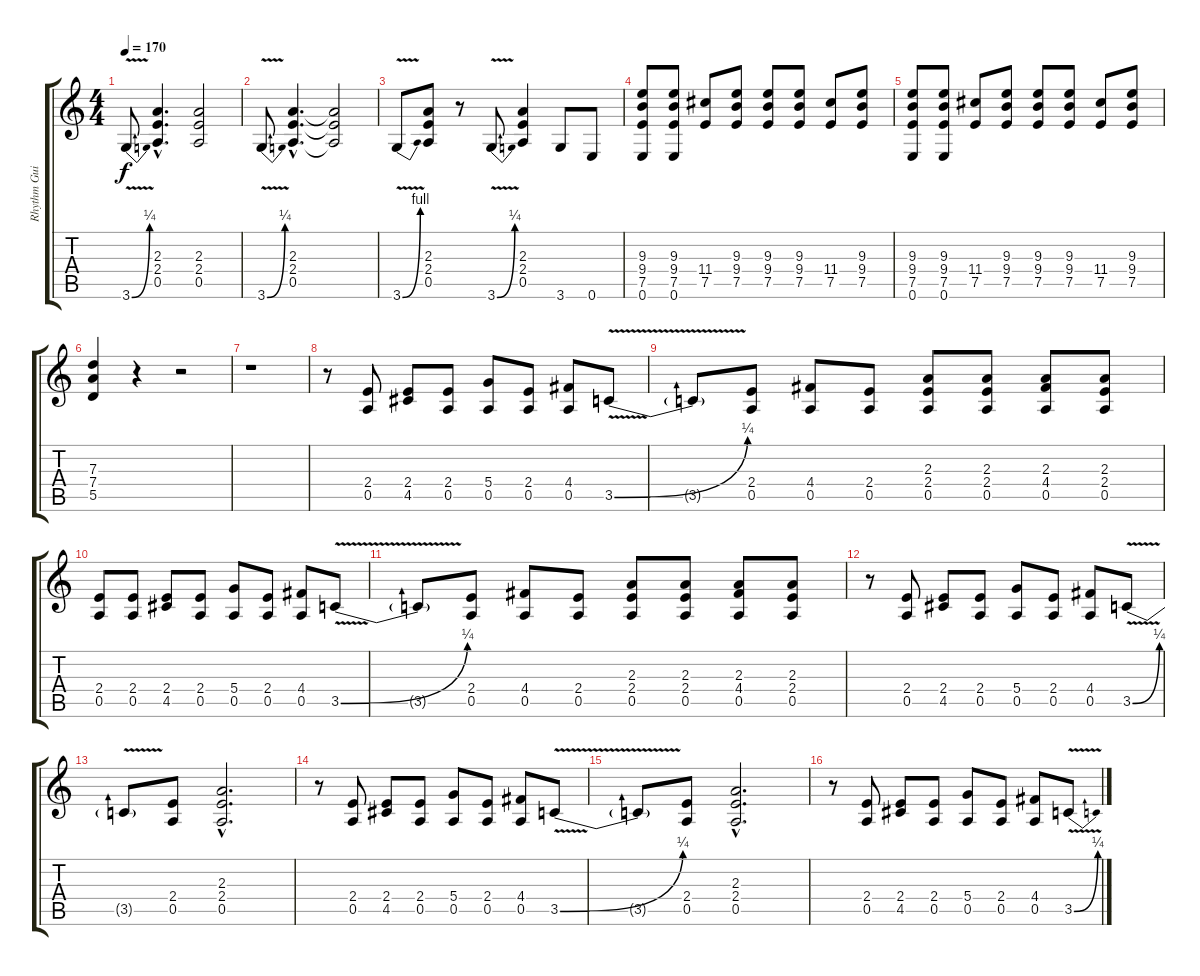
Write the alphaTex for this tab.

\track ("Rhythm Guitar" "Rhythm Gui") {instrument distortionguitar}
\staff {score tabs}
\tuning (E4 B3 G3 D3 A2 E2) {hide}
\ts (4 4)
\tempo 170
\clef g2
\ks c
3.6{be (bend 0 0 60 1) v}.8{dy f} (2.3{hac} 2.4{hac} 0.5{hac}).4{d} (2.3 2.4 0.5).2 |
3.6{be (bend 0 0 60 1) v}.8 (2.3{hac} 2.4{hac} 0.5{hac}).4{d} (2.3{t} 2.4{t} 0.5{t}).2 |
3.6{be (bend 0 0 60 4) v}.8 (2.3 2.4 0.5).8 r.8 3.6{be (bend 0 0 60 1) v}.8 (2.3 2.4 0.5).4 3.6.8 0.6.8 |
(9.3 9.4 7.5 0.6).8 (9.3 9.4 7.5 0.6).8 (11.4 7.5).8 (9.3 9.4 7.5).8 (9.3 9.4 7.5).8 (9.3 9.4 7.5).8 (11.4 7.5).8 (9.3 9.4 7.5).8 |
(9.3 9.4 7.5 0.6).8 (9.3 9.4 7.5 0.6).8 (11.4 7.5).8 (9.3 9.4 7.5).8 (9.3 9.4 7.5).8 (9.3 9.4 7.5).8 (11.4 7.5).8 (9.3 9.4 7.5).8 |
(7.3 7.4 5.5).4 r.4 r.2 |
r.1 |
r.8 (2.4 0.5).8 (2.4 4.5).8 (2.4 0.5).8 (5.4 0.5).8 (2.4 0.5).8 (4.4 0.5).8 3.5{be (bend 0 0 60 1) v}.8 |
3.5{t}.8 (2.4 0.5).8 (4.4 0.5).8 (2.4 0.5).8 (2.3 2.4 0.5).8 (2.3 2.4 0.5).8 (2.3 4.4 0.5).8 (2.3 2.4 0.5).8 |
(2.4 0.5).8 (2.4 0.5).8 (2.4 4.5).8 (2.4 0.5).8 (5.4 0.5).8 (2.4 0.5).8 (4.4 0.5).8 3.5{be (bend 0 0 60 1) v}.8 |
3.5{t}.8 (2.4 0.5).8 (4.4 0.5).8 (2.4 0.5).8 (2.3 2.4 0.5).8 (2.3 2.4 0.5).8 (2.3 4.4 0.5).8 (2.3 2.4 0.5).8 |
r.8 (2.4 0.5).8 (2.4 4.5).8 (2.4 0.5).8 (5.4 0.5).8 (2.4 0.5).8 (4.4 0.5).8 3.5{be (bend 0 0 60 1) v}.8 |
3.5{t}.8 (2.4 0.5).8 (2.3{hac} 2.4{hac} 0.5{hac}).2{d} |
r.8 (2.4 0.5).8 (2.4 4.5).8 (2.4 0.5).8 (5.4 0.5).8 (2.4 0.5).8 (4.4 0.5).8 3.5{be (bend 0 0 60 1) v}.8 |
3.5{t}.8 (2.4 0.5).8 (2.3{hac} 2.4{hac} 0.5{hac}).2{d} |
r.8 (2.4 0.5).8 (2.4 4.5).8 (2.4 0.5).8 (5.4 0.5).8 (2.4 0.5).8 (4.4 0.5).8 3.5{be (bend 0 0 60 1) v}.8
